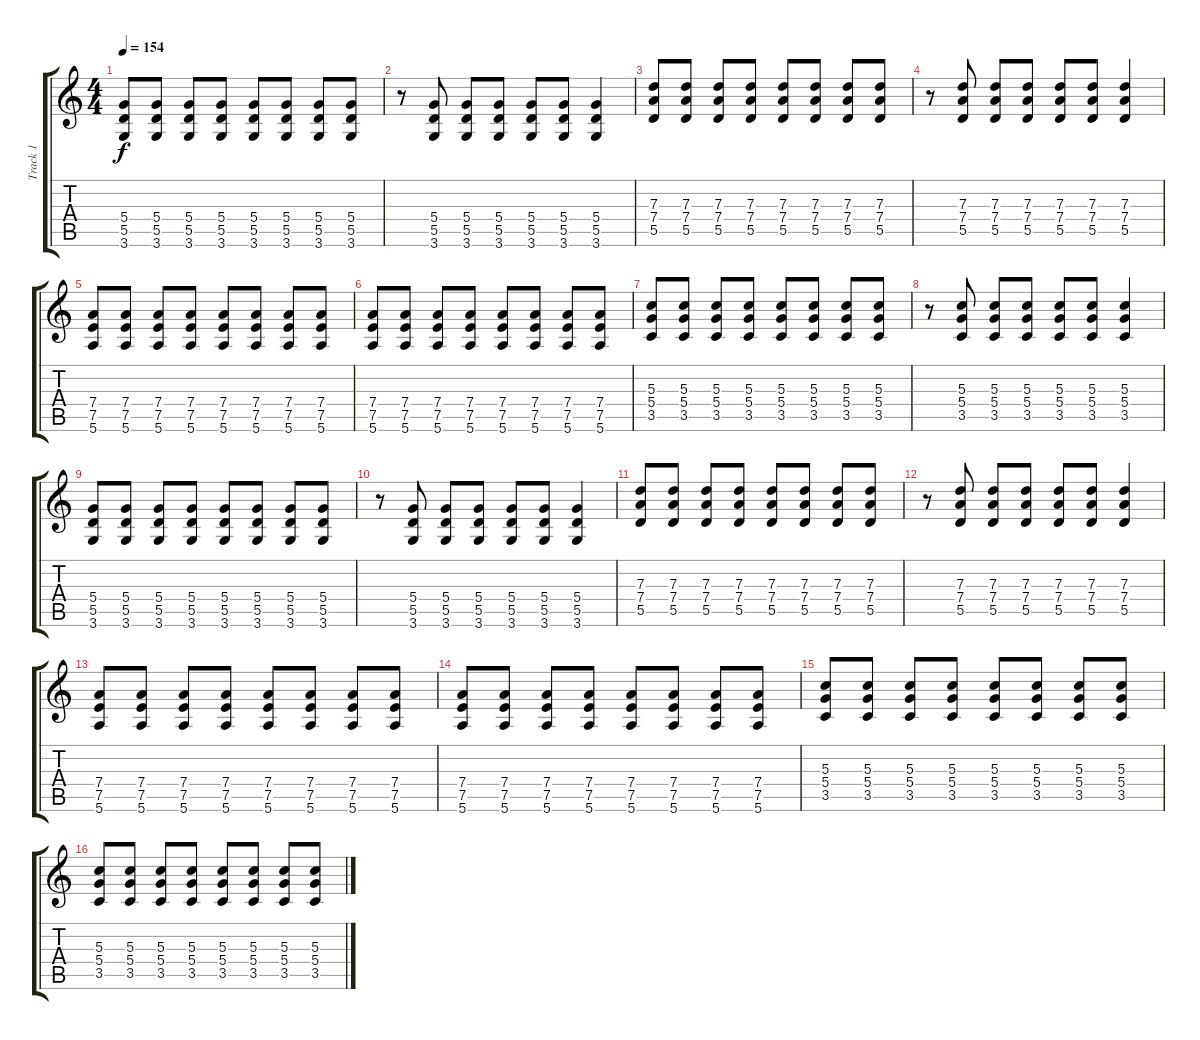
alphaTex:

\track ("Track 1" "Track 1") {instrument acousticguitarsteel}
\staff {score tabs}
\tuning (E4 B3 G3 D3 A2 E2) {hide}
\ts (4 4)
\tempo 154
\clef g2
\ks c
(5.4 5.5 3.6).8{dy f instrument distortionguitar} (5.4 5.5 3.6).8 (5.4 5.5 3.6).8 (5.4 5.5 3.6).8 (5.4 5.5 3.6).8 (5.4 5.5 3.6).8 (5.4 5.5 3.6).8 (5.4 5.5 3.6).8 |
r.8 (5.4 5.5 3.6).8 (5.4 5.5 3.6).8 (5.4 5.5 3.6).8 (5.4 5.5 3.6).8 (5.4 5.5 3.6).8 (5.4 5.5 3.6).4 |
(7.3 7.4 5.5).8 (7.3 7.4 5.5).8 (7.3 7.4 5.5).8 (7.3 7.4 5.5).8 (7.3 7.4 5.5).8 (7.3 7.4 5.5).8 (7.3 7.4 5.5).8 (7.3 7.4 5.5).8 |
r.8 (7.3 7.4 5.5).8 (7.3 7.4 5.5).8 (7.3 7.4 5.5).8 (7.3 7.4 5.5).8 (7.3 7.4 5.5).8 (7.3 7.4 5.5).4 |
(7.4 7.5 5.6).8 (7.4 7.5 5.6).8 (7.4 7.5 5.6).8 (7.4 7.5 5.6).8 (7.4 7.5 5.6).8 (7.4 7.5 5.6).8 (7.4 7.5 5.6).8 (7.4 7.5 5.6).8 |
(7.4 7.5 5.6).8 (7.4 7.5 5.6).8 (7.4 7.5 5.6).8 (7.4 7.5 5.6).8 (7.4 7.5 5.6).8 (7.4 7.5 5.6).8 (7.4 7.5 5.6).8 (7.4 7.5 5.6).8 |
(5.3 5.4 3.5).8 (5.3 5.4 3.5).8 (5.3 5.4 3.5).8 (5.3 5.4 3.5).8 (5.3 5.4 3.5).8 (5.3 5.4 3.5).8 (5.3 5.4 3.5).8 (5.3 5.4 3.5).8 |
r.8 (5.3 5.4 3.5).8 (5.3 5.4 3.5).8 (5.3 5.4 3.5).8 (5.3 5.4 3.5).8 (5.3 5.4 3.5).8 (5.3 5.4 3.5).4 |
(5.4 5.5 3.6).8{instrument distortionguitar} (5.4 5.5 3.6).8 (5.4 5.5 3.6).8 (5.4 5.5 3.6).8 (5.4 5.5 3.6).8 (5.4 5.5 3.6).8 (5.4 5.5 3.6).8 (5.4 5.5 3.6).8 |
r.8 (5.4 5.5 3.6).8 (5.4 5.5 3.6).8 (5.4 5.5 3.6).8 (5.4 5.5 3.6).8 (5.4 5.5 3.6).8 (5.4 5.5 3.6).4 |
(7.3 7.4 5.5).8 (7.3 7.4 5.5).8 (7.3 7.4 5.5).8 (7.3 7.4 5.5).8 (7.3 7.4 5.5).8 (7.3 7.4 5.5).8 (7.3 7.4 5.5).8 (7.3 7.4 5.5).8 |
r.8 (7.3 7.4 5.5).8 (7.3 7.4 5.5).8 (7.3 7.4 5.5).8 (7.3 7.4 5.5).8 (7.3 7.4 5.5).8 (7.3 7.4 5.5).4 |
(7.4 7.5 5.6).8 (7.4 7.5 5.6).8 (7.4 7.5 5.6).8 (7.4 7.5 5.6).8 (7.4 7.5 5.6).8 (7.4 7.5 5.6).8 (7.4 7.5 5.6).8 (7.4 7.5 5.6).8 |
(7.4 7.5 5.6).8 (7.4 7.5 5.6).8 (7.4 7.5 5.6).8 (7.4 7.5 5.6).8 (7.4 7.5 5.6).8 (7.4 7.5 5.6).8 (7.4 7.5 5.6).8 (7.4 7.5 5.6).8 |
(5.3 5.4 3.5).8 (5.3 5.4 3.5).8 (5.3 5.4 3.5).8 (5.3 5.4 3.5).8 (5.3 5.4 3.5).8 (5.3 5.4 3.5).8 (5.3 5.4 3.5).8 (5.3 5.4 3.5).8 |
(5.3 5.4 3.5).8 (5.3 5.4 3.5).8 (5.3 5.4 3.5).8 (5.3 5.4 3.5).8 (5.3 5.4 3.5).8 (5.3 5.4 3.5).8 (5.3 5.4 3.5).8 (5.3 5.4 3.5).8
